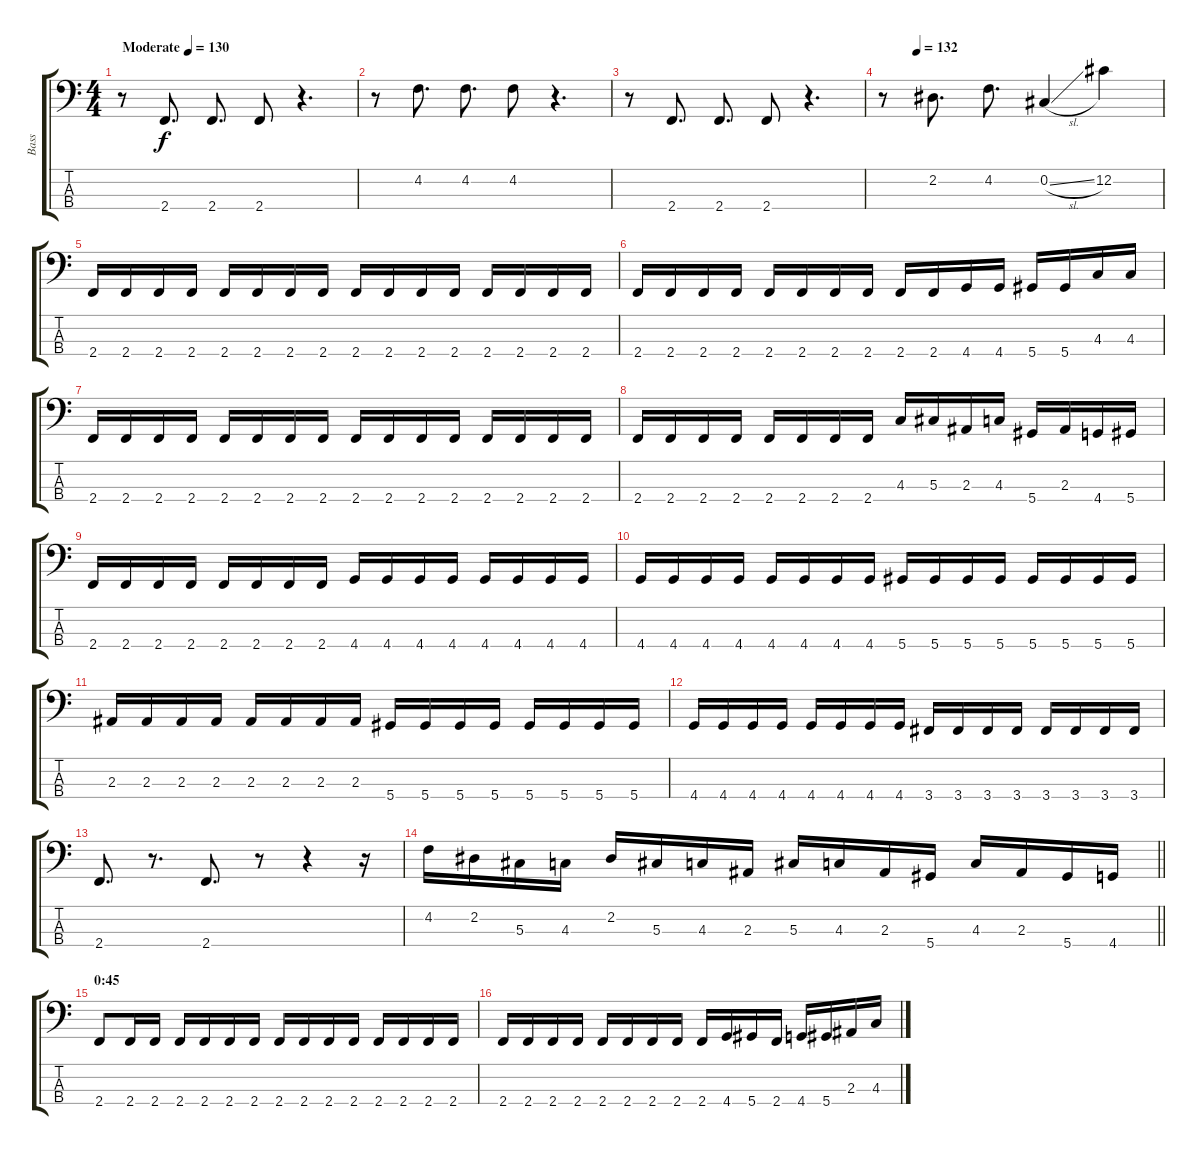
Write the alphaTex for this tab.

\track ("Bass" "Bass") {instrument electricbassfinger}
\staff {score tabs}
\tuning (Gb2 Db2 Ab1 Eb1) {hide}
\ts (4 4)
\tempo (130 "Moderate")
\clef f4
\ks c
r.8{dy f instrument electricbassfinger} 2.4.8{d} 2.4.8{d} 2.4.8 r.4{d} |
r.8 4.2.8{d} 4.2.8{d} 4.2.8 r.4{d} |
r.8 2.4.8{d} 2.4.8{d} 2.4.8 r.4{d} |
\tempo (132 0.125)
r.8 2.2.8{d} 4.2.8{d} 0.2{sl}.4 12.2.4 |
2.4.16 2.4.16 2.4.16 2.4.16 2.4.16 2.4.16 2.4.16 2.4.16 2.4.16 2.4.16 2.4.16 2.4.16 2.4.16 2.4.16 2.4.16 2.4.16 |
2.4.16 2.4.16 2.4.16 2.4.16 2.4.16 2.4.16 2.4.16 2.4.16 2.4.16 2.4.16 4.4.16 4.4.16 5.4.16 5.4.16 4.3.16 4.3.16 |
2.4.16 2.4.16 2.4.16 2.4.16 2.4.16 2.4.16 2.4.16 2.4.16 2.4.16 2.4.16 2.4.16 2.4.16 2.4.16 2.4.16 2.4.16 2.4.16 |
2.4.16 2.4.16 2.4.16 2.4.16 2.4.16 2.4.16 2.4.16 2.4.16 4.3.16 5.3.16 2.3.16 4.3.16 5.4.16 2.3.16 4.4.16 5.4.16 |
2.4.16 2.4.16 2.4.16 2.4.16 2.4.16 2.4.16 2.4.16 2.4.16 4.4.16 4.4.16 4.4.16 4.4.16 4.4.16 4.4.16 4.4.16 4.4.16 |
4.4.16 4.4.16 4.4.16 4.4.16 4.4.16 4.4.16 4.4.16 4.4.16 5.4.16 5.4.16 5.4.16 5.4.16 5.4.16 5.4.16 5.4.16 5.4.16 |
2.3.16 2.3.16 2.3.16 2.3.16 2.3.16 2.3.16 2.3.16 2.3.16 5.4.16 5.4.16 5.4.16 5.4.16 5.4.16 5.4.16 5.4.16 5.4.16 |
4.4.16 4.4.16 4.4.16 4.4.16 4.4.16 4.4.16 4.4.16 4.4.16 3.4.16 3.4.16 3.4.16 3.4.16 3.4.16 3.4.16 3.4.16 3.4.16 |
2.4.8{d} r.8{d} 2.4.8{d} r.8 r.4 r.16 |
\barLineRight lightlight
4.2.16 2.2.16 5.3.16 4.3.16 2.2.16 5.3.16 4.3.16 2.3.16 5.3.16 4.3.16 2.3.16 5.4.16 4.3.16 2.3.16 5.4.16 4.4.16 |
\section ("" "0:45")
2.4.8 2.4.16 2.4.16 2.4.16 2.4.16 2.4.16 2.4.16 2.4.16 2.4.16 2.4.16 2.4.16 2.4.16 2.4.16 2.4.16 2.4.16 |
2.4.16 2.4.16 2.4.16 2.4.16 2.4.16 2.4.16 2.4.16 2.4.16 2.4.16 4.4.16 5.4.16 2.4.16 4.4.16 5.4.16 2.3.16 4.3.16
